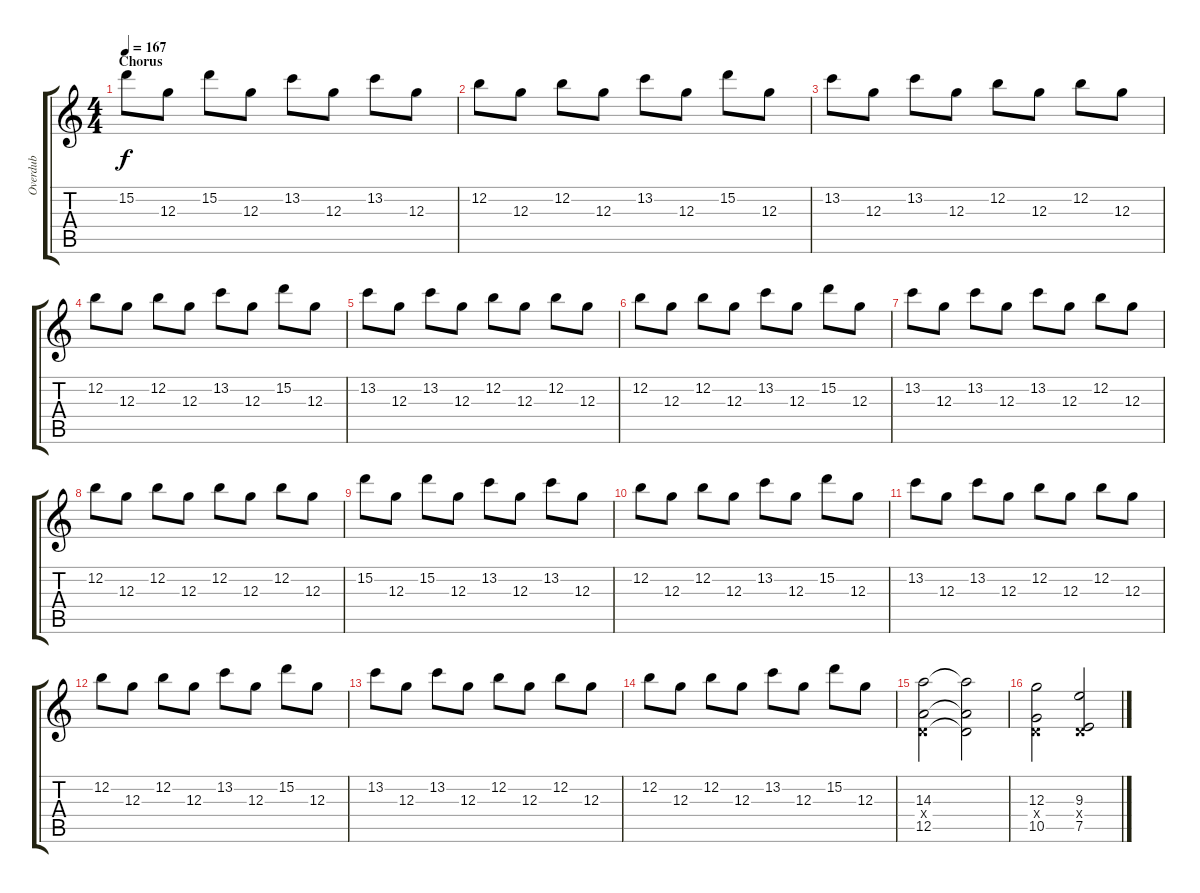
\track ("Overdub" "Overdub") {instrument overdrivenguitar}
\staff {score tabs}
\tuning (E4 B3 G3 D3 A2 D2) {hide}
\ts (4 4)
\section ("" "Chorus")
\tempo 167
\clef g2
\ks c
15.2.8{dy f} 12.3.8 15.2.8 12.3.8 13.2.8 12.3.8 13.2.8 12.3.8 |
12.2.8 12.3.8 12.2.8 12.3.8 13.2.8 12.3.8 15.2.8 12.3.8 |
13.2.8 12.3.8 13.2.8 12.3.8 12.2.8 12.3.8 12.2.8 12.3.8 |
12.2.8 12.3.8 12.2.8 12.3.8 13.2.8 12.3.8 15.2.8 12.3.8 |
13.2.8 12.3.8 13.2.8 12.3.8 12.2.8 12.3.8 12.2.8 12.3.8 |
12.2.8 12.3.8 12.2.8 12.3.8 13.2.8 12.3.8 15.2.8 12.3.8 |
13.2.8 12.3.8 13.2.8 12.3.8 13.2.8 12.3.8 12.2.8 12.3.8 |
12.2.8 12.3.8 12.2.8 12.3.8 12.2.8 12.3.8 12.2.8 12.3.8 |
15.2.8 12.3.8 15.2.8 12.3.8 13.2.8 12.3.8 13.2.8 12.3.8 |
12.2.8 12.3.8 12.2.8 12.3.8 13.2.8 12.3.8 15.2.8 12.3.8 |
13.2.8 12.3.8 13.2.8 12.3.8 12.2.8 12.3.8 12.2.8 12.3.8 |
12.2.8 12.3.8 12.2.8 12.3.8 13.2.8 12.3.8 15.2.8 12.3.8 |
13.2.8 12.3.8 13.2.8 12.3.8 12.2.8 12.3.8 12.2.8 12.3.8 |
12.2.8 12.3.8 12.2.8 12.3.8 13.2.8 12.3.8 15.2.8 12.3.8 |
(14.3 0.4{x} 12.5).2 (14.3{t} 0.4{t} 12.5{t}).2 |
(12.3 0.4{x} 10.5).2 (9.3 0.4{x} 7.5).2
